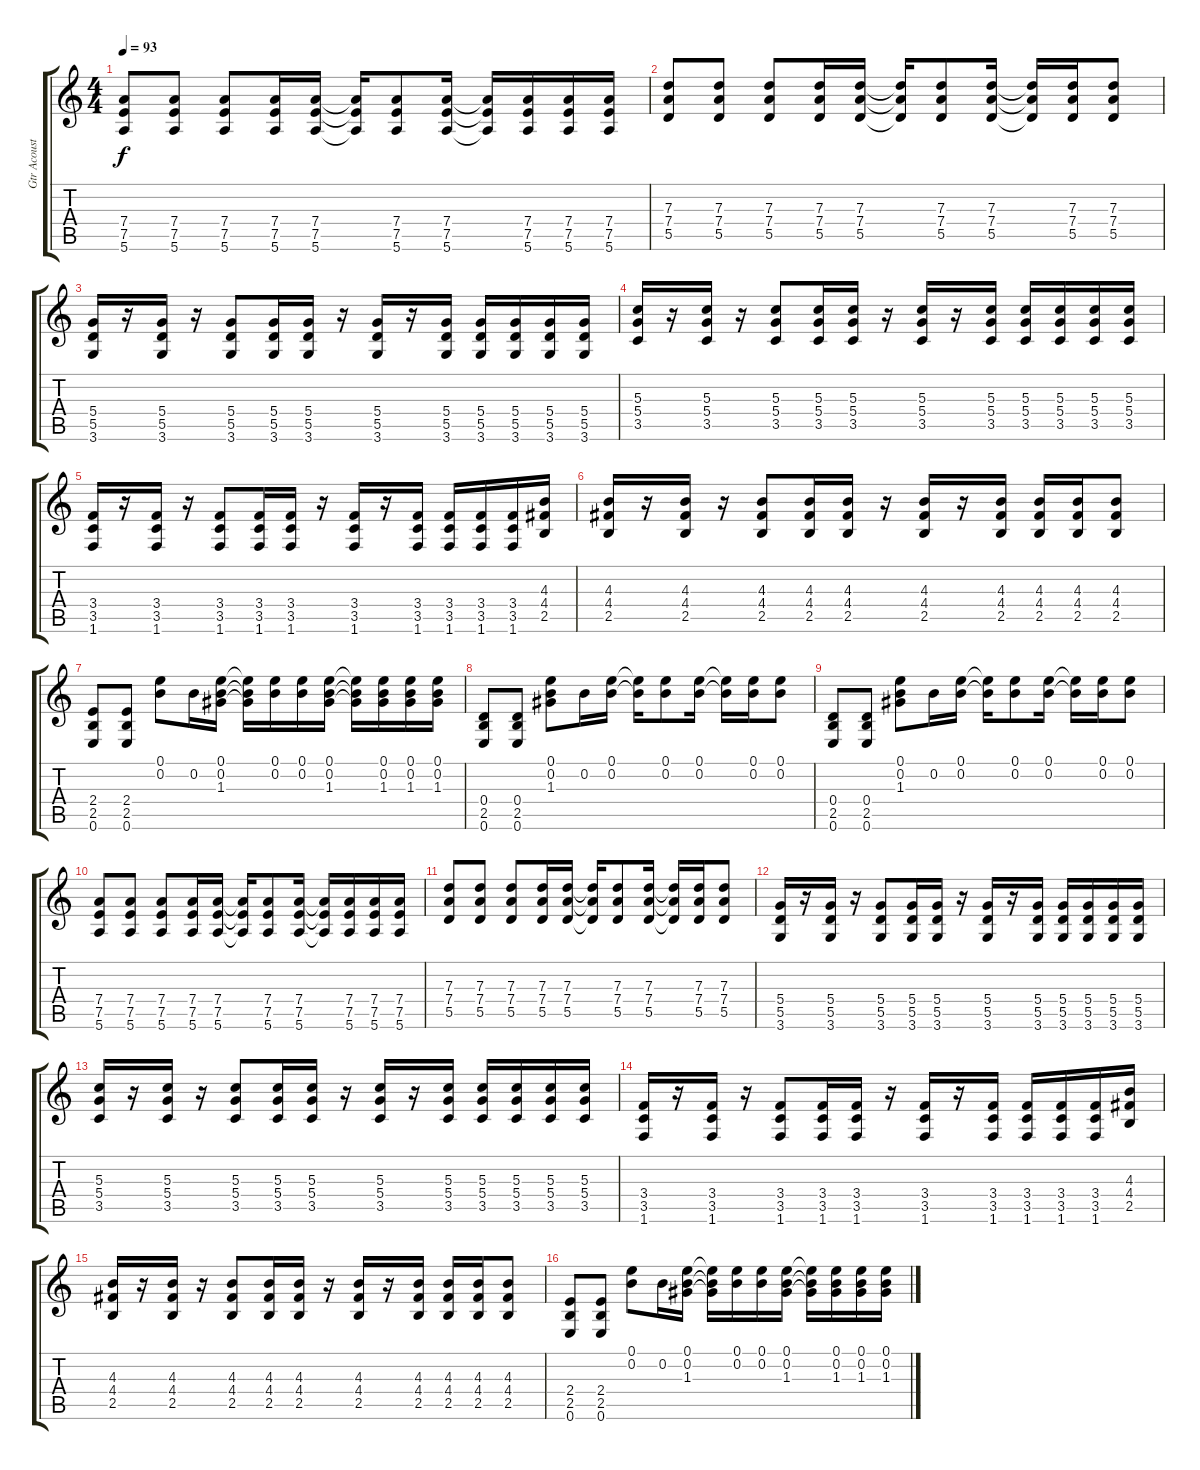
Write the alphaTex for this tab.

\track ("Gtr Acoustique" "Gtr Acoust") {instrument electricguitarclean}
\staff {score tabs}
\tuning (E4 B3 G3 D3 A2 E2) {hide}
\ts (4 4)
\tempo 93
\clef g2
\ks c
(7.4 7.5 5.6).8{dy f} (7.4 7.5 5.6).8 (7.4 7.5 5.6).8 (7.4 7.5 5.6).16 (7.4 7.5 5.6).16 (7.4{t} 7.5{t} 5.6{t}).16 (7.4 7.5 5.6).8 (7.4 7.5 5.6).16 (7.4{t} 7.5{t} 5.6{t}).16 (7.4 7.5 5.6).16 (7.4 7.5 5.6).16 (7.4 7.5 5.6).16 |
(7.3 7.4 5.5).8 (7.3 7.4 5.5).8 (7.3 7.4 5.5).8 (7.3 7.4 5.5).16 (7.3 7.4 5.5).16 (7.3{t} 7.4{t} 5.5{t}).16 (7.3 7.4 5.5).8 (7.3 7.4 5.5).16 (7.3{t} 7.4{t} 5.5{t}).16 (7.3 7.4 5.5).16 (7.3 7.4 5.5).8 |
(5.4 5.5 3.6).16 r.16 (5.4 5.5 3.6).16 r.16 (5.4 5.5 3.6).8 (5.4 5.5 3.6).16 (5.4 5.5 3.6).16 r.16 (5.4 5.5 3.6).16 r.16 (5.4 5.5 3.6).16 (5.4 5.5 3.6).16 (5.4 5.5 3.6).16 (5.4 5.5 3.6).16 (5.4 5.5 3.6).16 |
(5.3 5.4 3.5).16 r.16 (5.3 5.4 3.5).16 r.16 (5.3 5.4 3.5).8 (5.3 5.4 3.5).16 (5.3 5.4 3.5).16 r.16 (5.3 5.4 3.5).16 r.16 (5.3 5.4 3.5).16 (5.3 5.4 3.5).16 (5.3 5.4 3.5).16 (5.3 5.4 3.5).16 (5.3 5.4 3.5).16 |
(3.4 3.5 1.6).16 r.16 (3.4 3.5 1.6).16 r.16 (3.4 3.5 1.6).8 (3.4 3.5 1.6).16 (3.4 3.5 1.6).16 r.16 (3.4 3.5 1.6).16 r.16 (3.4 3.5 1.6).16 (3.4 3.5 1.6).16 (3.4 3.5 1.6).16 (3.4 3.5 1.6).16 (4.3 4.4 2.5).16 |
(4.3 4.4 2.5).16 r.16 (4.3 4.4 2.5).16 r.16 (4.3 4.4 2.5).8 (4.3 4.4 2.5).16 (4.3 4.4 2.5).16 r.16 (4.3 4.4 2.5).16 r.16 (4.3 4.4 2.5).16 (4.3 4.4 2.5).16 (4.3 4.4 2.5).16 (4.3 4.4 2.5).8 |
(2.4 2.5 0.6).8 (2.4 2.5 0.6).8 (0.1 0.2).8 0.2.16 (0.1 0.2 1.3).16 (0.1{t} 0.2{t} 1.3{t}).16 (0.1 0.2).16 (0.1 0.2).16 (0.1 0.2 1.3).16 (0.1{t} 0.2{t} 1.3{t}).16 (0.1 0.2 1.3).16 (0.1 0.2 1.3).16 (0.1 0.2 1.3).16 |
(0.4 2.5 0.6).8 (0.4 2.5 0.6).8 (0.1 0.2 1.3).8 0.2.16 (0.1 0.2).16 (0.1{t} 0.2{t}).16 (0.1 0.2).8 (0.1 0.2).16 (0.1{t} 0.2{t}).16 (0.1 0.2).16 (0.1 0.2).8 |
(0.4 2.5 0.6).8 (0.4 2.5 0.6).8 (0.1 0.2 1.3).8 0.2.16 (0.1 0.2).16 (0.1{t} 0.2{t}).16 (0.1 0.2).8 (0.1 0.2).16 (0.1{t} 0.2{t}).16 (0.1 0.2).16 (0.1 0.2).8 |
(7.4 7.5 5.6).8 (7.4 7.5 5.6).8 (7.4 7.5 5.6).8 (7.4 7.5 5.6).16 (7.4 7.5 5.6).16 (7.4{t} 7.5{t} 5.6{t}).16 (7.4 7.5 5.6).8 (7.4 7.5 5.6).16 (7.4{t} 7.5{t} 5.6{t}).16 (7.4 7.5 5.6).16 (7.4 7.5 5.6).16 (7.4 7.5 5.6).16 |
(7.3 7.4 5.5).8 (7.3 7.4 5.5).8 (7.3 7.4 5.5).8 (7.3 7.4 5.5).16 (7.3 7.4 5.5).16 (7.3{t} 7.4{t} 5.5{t}).16 (7.3 7.4 5.5).8 (7.3 7.4 5.5).16 (7.3{t} 7.4{t} 5.5{t}).16 (7.3 7.4 5.5).16 (7.3 7.4 5.5).8 |
(5.4 5.5 3.6).16 r.16 (5.4 5.5 3.6).16 r.16 (5.4 5.5 3.6).8 (5.4 5.5 3.6).16 (5.4 5.5 3.6).16 r.16 (5.4 5.5 3.6).16 r.16 (5.4 5.5 3.6).16 (5.4 5.5 3.6).16 (5.4 5.5 3.6).16 (5.4 5.5 3.6).16 (5.4 5.5 3.6).16 |
(5.3 5.4 3.5).16 r.16 (5.3 5.4 3.5).16 r.16 (5.3 5.4 3.5).8 (5.3 5.4 3.5).16 (5.3 5.4 3.5).16 r.16 (5.3 5.4 3.5).16 r.16 (5.3 5.4 3.5).16 (5.3 5.4 3.5).16 (5.3 5.4 3.5).16 (5.3 5.4 3.5).16 (5.3 5.4 3.5).16 |
(3.4 3.5 1.6).16 r.16 (3.4 3.5 1.6).16 r.16 (3.4 3.5 1.6).8 (3.4 3.5 1.6).16 (3.4 3.5 1.6).16 r.16 (3.4 3.5 1.6).16 r.16 (3.4 3.5 1.6).16 (3.4 3.5 1.6).16 (3.4 3.5 1.6).16 (3.4 3.5 1.6).16 (4.3 4.4 2.5).16 |
(4.3 4.4 2.5).16 r.16 (4.3 4.4 2.5).16 r.16 (4.3 4.4 2.5).8 (4.3 4.4 2.5).16 (4.3 4.4 2.5).16 r.16 (4.3 4.4 2.5).16 r.16 (4.3 4.4 2.5).16 (4.3 4.4 2.5).16 (4.3 4.4 2.5).16 (4.3 4.4 2.5).8 |
(2.4 2.5 0.6).8 (2.4 2.5 0.6).8 (0.1 0.2).8 0.2.16 (0.1 0.2 1.3).16 (0.1{t} 0.2{t} 1.3{t}).16 (0.1 0.2).16 (0.1 0.2).16 (0.1 0.2 1.3).16 (0.1{t} 0.2{t} 1.3{t}).16 (0.1 0.2 1.3).16 (0.1 0.2 1.3).16 (0.1 0.2 1.3).16
